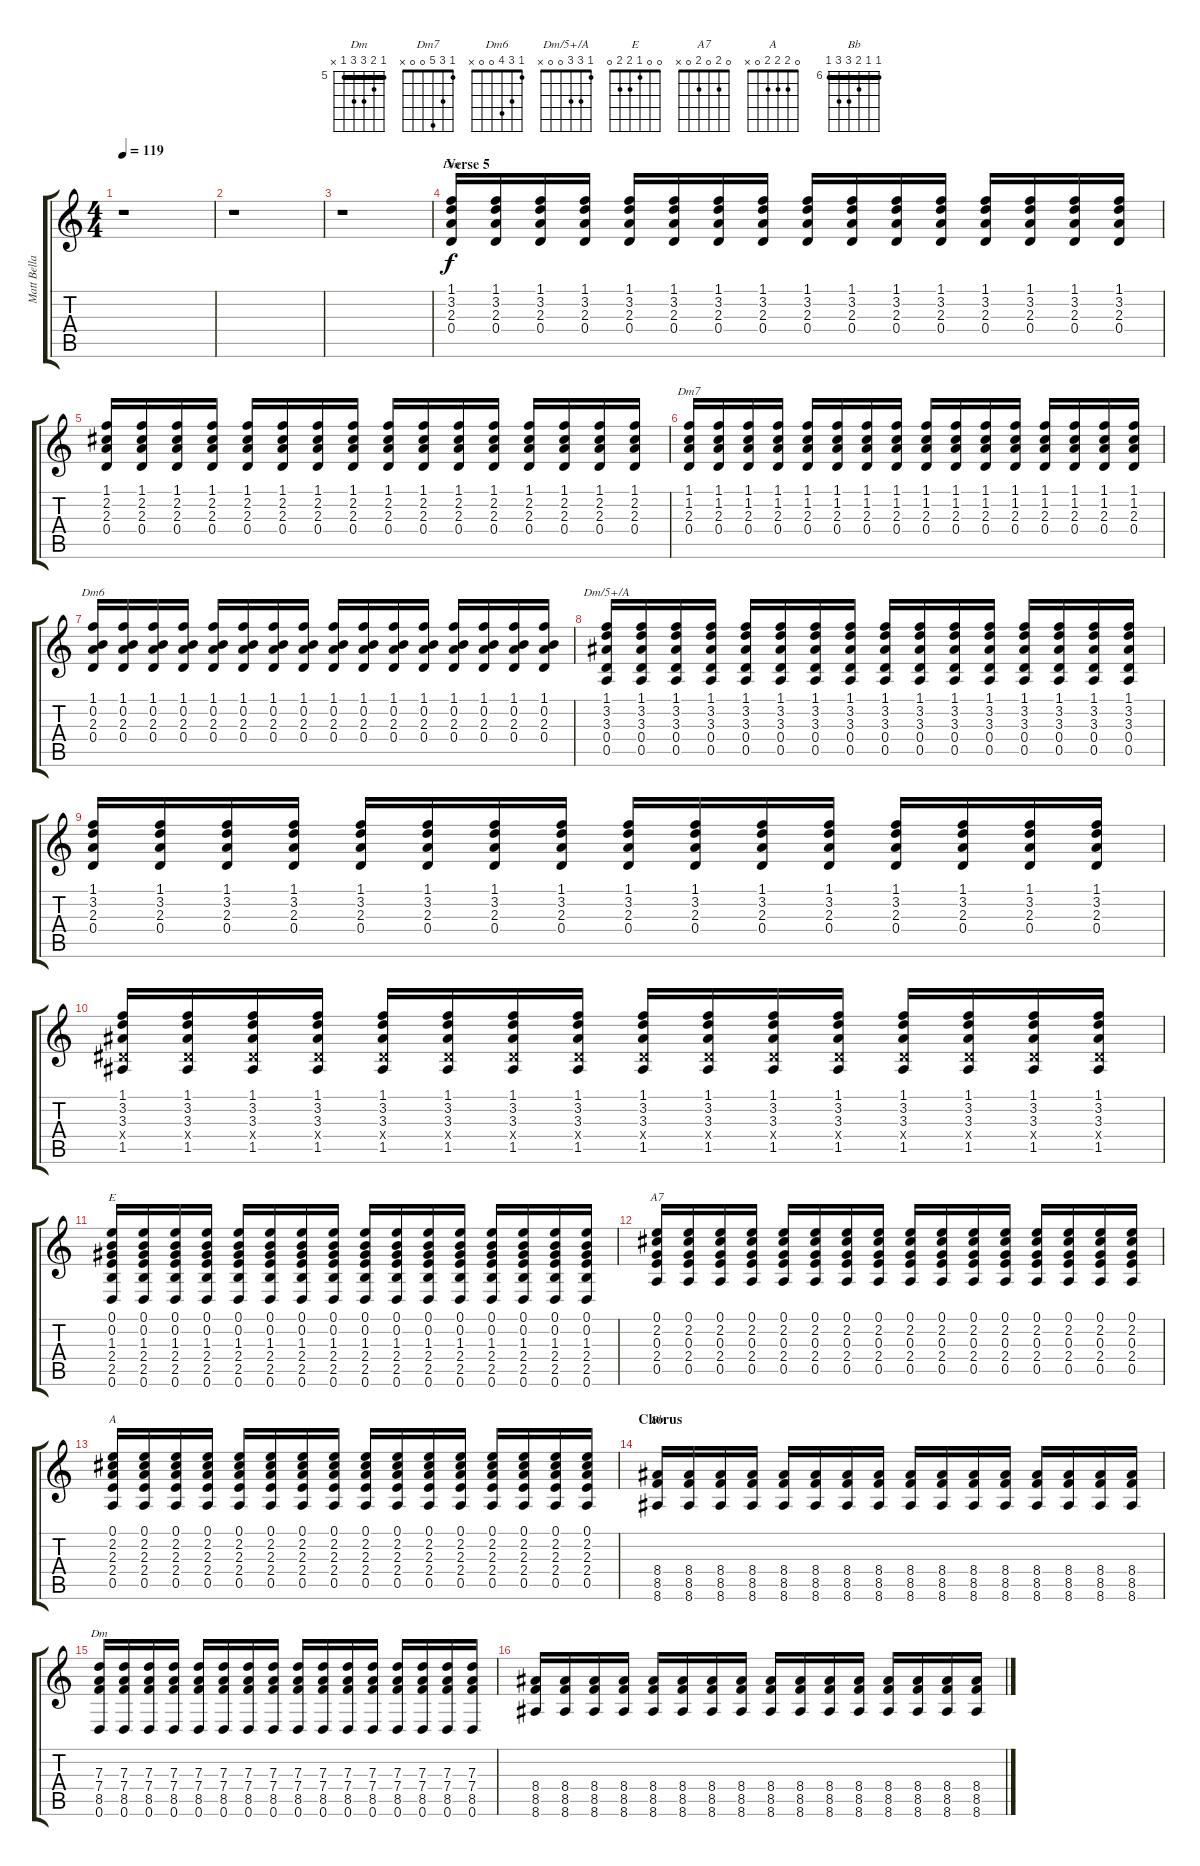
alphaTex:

\track ("Matt Bellamy Guitar" "Matt Bella") {instrument distortionguitar}
\staff {score tabs}
\tuning (E4 B3 G3 D3 A2 D2) {hide}
\chord ("Dm" 1 3 2 0 x x)
\chord ("Dm7" 1 3 5 0 0 x)
\chord ("Dm6" 1 3 4 0 0 x)
\chord ("Dm/5+/A" 1 3 3 0 0 x)
\chord ("E" 0 0 1 2 2 0)
\chord ("A7" 0 2 0 2 0 x)
\chord ("A" 0 2 2 2 0 x)
\chord ("Bb" 6 6 7 8 8 6) {firstfret 6 barre 6}
\chord ("Dm" 5 6 7 7 5 x) {firstfret 5 barre 5}
\ts (4 4)
\tempo 119
\clef g2
\ks c
r.1{dy f} |
r.1 |
r.1 |
\section ("" "Verse 5")
(1.1 3.2 2.3 0.4).16{ch "Dm" volume 9} (1.1 3.2 2.3 0.4).16 (1.1 3.2 2.3 0.4).16 (1.1 3.2 2.3 0.4).16 (1.1 3.2 2.3 0.4).16 (1.1 3.2 2.3 0.4).16 (1.1 3.2 2.3 0.4).16 (1.1 3.2 2.3 0.4).16 (1.1 3.2 2.3 0.4).16 (1.1 3.2 2.3 0.4).16 (1.1 3.2 2.3 0.4).16 (1.1 3.2 2.3 0.4).16 (1.1 3.2 2.3 0.4).16 (1.1 3.2 2.3 0.4).16 (1.1 3.2 2.3 0.4).16 (1.1 3.2 2.3 0.4).16 |
(1.1 2.2 2.3 0.4).16 (1.1 2.2 2.3 0.4).16 (1.1 2.2 2.3 0.4).16 (1.1 2.2 2.3 0.4).16 (1.1 2.2 2.3 0.4).16 (1.1 2.2 2.3 0.4).16 (1.1 2.2 2.3 0.4).16 (1.1 2.2 2.3 0.4).16 (1.1 2.2 2.3 0.4).16 (1.1 2.2 2.3 0.4).16 (1.1 2.2 2.3 0.4).16 (1.1 2.2 2.3 0.4).16 (1.1 2.2 2.3 0.4).16 (1.1 2.2 2.3 0.4).16 (1.1 2.2 2.3 0.4).16 (1.1 2.2 2.3 0.4).16 |
(1.1 1.2 2.3 0.4).16{ch "Dm7"} (1.1 1.2 2.3 0.4).16 (1.1 1.2 2.3 0.4).16 (1.1 1.2 2.3 0.4).16 (1.1 1.2 2.3 0.4).16 (1.1 1.2 2.3 0.4).16 (1.1 1.2 2.3 0.4).16 (1.1 1.2 2.3 0.4).16 (1.1 1.2 2.3 0.4).16 (1.1 1.2 2.3 0.4).16 (1.1 1.2 2.3 0.4).16 (1.1 1.2 2.3 0.4).16 (1.1 1.2 2.3 0.4).16 (1.1 1.2 2.3 0.4).16 (1.1 1.2 2.3 0.4).16 (1.1 1.2 2.3 0.4).16 |
(1.1 0.2 2.3 0.4).16{ch "Dm6"} (1.1 0.2 2.3 0.4).16 (1.1 0.2 2.3 0.4).16 (1.1 0.2 2.3 0.4).16 (1.1 0.2 2.3 0.4).16 (1.1 0.2 2.3 0.4).16 (1.1 0.2 2.3 0.4).16 (1.1 0.2 2.3 0.4).16 (1.1 0.2 2.3 0.4).16 (1.1 0.2 2.3 0.4).16 (1.1 0.2 2.3 0.4).16 (1.1 0.2 2.3 0.4).16 (1.1 0.2 2.3 0.4).16 (1.1 0.2 2.3 0.4).16 (1.1 0.2 2.3 0.4).16 (1.1 0.2 2.3 0.4).16 |
(1.1 3.2 3.3 0.4 0.5).16{ch "Dm/5+/A"} (1.1 3.2 3.3 0.4 0.5).16 (1.1 3.2 3.3 0.4 0.5).16 (1.1 3.2 3.3 0.4 0.5).16 (1.1 3.2 3.3 0.4 0.5).16 (1.1 3.2 3.3 0.4 0.5).16 (1.1 3.2 3.3 0.4 0.5).16 (1.1 3.2 3.3 0.4 0.5).16 (1.1 3.2 3.3 0.4 0.5).16 (1.1 3.2 3.3 0.4 0.5).16 (1.1 3.2 3.3 0.4 0.5).16 (1.1 3.2 3.3 0.4 0.5).16 (1.1 3.2 3.3 0.4 0.5).16 (1.1 3.2 3.3 0.4 0.5).16 (1.1 3.2 3.3 0.4 0.5).16 (1.1 3.2 3.3 0.4 0.5).16 |
(1.1 3.2 2.3 0.4).16 (1.1 3.2 2.3 0.4).16 (1.1 3.2 2.3 0.4).16 (1.1 3.2 2.3 0.4).16 (1.1 3.2 2.3 0.4).16 (1.1 3.2 2.3 0.4).16 (1.1 3.2 2.3 0.4).16 (1.1 3.2 2.3 0.4).16 (1.1 3.2 2.3 0.4).16 (1.1 3.2 2.3 0.4).16 (1.1 3.2 2.3 0.4).16 (1.1 3.2 2.3 0.4).16 (1.1 3.2 2.3 0.4).16 (1.1 3.2 2.3 0.4).16 (1.1 3.2 2.3 0.4).16 (1.1 3.2 2.3 0.4).16 |
(1.1 3.2 3.3 1.4{x} 1.5).16 (1.1 3.2 3.3 1.4{x} 1.5).16 (1.1 3.2 3.3 1.4{x} 1.5).16 (1.1 3.2 3.3 1.4{x} 1.5).16 (1.1 3.2 3.3 1.4{x} 1.5).16 (1.1 3.2 3.3 1.4{x} 1.5).16 (1.1 3.2 3.3 1.4{x} 1.5).16 (1.1 3.2 3.3 1.4{x} 1.5).16 (1.1 3.2 3.3 1.4{x} 1.5).16 (1.1 3.2 3.3 1.4{x} 1.5).16 (1.1 3.2 3.3 1.4{x} 1.5).16 (1.1 3.2 3.3 1.4{x} 1.5).16 (1.1 3.2 3.3 1.4{x} 1.5).16 (1.1 3.2 3.3 1.4{x} 1.5).16 (1.1 3.2 3.3 1.4{x} 1.5).16 (1.1 3.2 3.3 1.4{x} 1.5).16 |
(0.1 0.2 1.3 2.4 2.5 0.6).16{ch "E"} (0.1 0.2 1.3 2.4 2.5 0.6).16 (0.1 0.2 1.3 2.4 2.5 0.6).16 (0.1 0.2 1.3 2.4 2.5 0.6).16 (0.1 0.2 1.3 2.4 2.5 0.6).16 (0.1 0.2 1.3 2.4 2.5 0.6).16 (0.1 0.2 1.3 2.4 2.5 0.6).16 (0.1 0.2 1.3 2.4 2.5 0.6).16 (0.1 0.2 1.3 2.4 2.5 0.6).16 (0.1 0.2 1.3 2.4 2.5 0.6).16 (0.1 0.2 1.3 2.4 2.5 0.6).16 (0.1 0.2 1.3 2.4 2.5 0.6).16 (0.1 0.2 1.3 2.4 2.5 0.6).16 (0.1 0.2 1.3 2.4 2.5 0.6).16 (0.1 0.2 1.3 2.4 2.5 0.6).16 (0.1 0.2 1.3 2.4 2.5 0.6).16 |
(0.1 2.2 0.3 2.4 0.5).16{ch "A7"} (0.1 2.2 0.3 2.4 0.5).16 (0.1 2.2 0.3 2.4 0.5).16 (0.1 2.2 0.3 2.4 0.5).16 (0.1 2.2 0.3 2.4 0.5).16 (0.1 2.2 0.3 2.4 0.5).16 (0.1 2.2 0.3 2.4 0.5).16 (0.1 2.2 0.3 2.4 0.5).16 (0.1 2.2 0.3 2.4 0.5).16 (0.1 2.2 0.3 2.4 0.5).16 (0.1 2.2 0.3 2.4 0.5).16 (0.1 2.2 0.3 2.4 0.5).16 (0.1 2.2 0.3 2.4 0.5).16 (0.1 2.2 0.3 2.4 0.5).16 (0.1 2.2 0.3 2.4 0.5).16 (0.1 2.2 0.3 2.4 0.5).16 |
(0.1 2.2 2.3 2.4 0.5).16{ch "A"} (0.1 2.2 2.3 2.4 0.5).16 (0.1 2.2 2.3 2.4 0.5).16 (0.1 2.2 2.3 2.4 0.5).16 (0.1 2.2 2.3 2.4 0.5).16 (0.1 2.2 2.3 2.4 0.5).16 (0.1 2.2 2.3 2.4 0.5).16 (0.1 2.2 2.3 2.4 0.5).16 (0.1 2.2 2.3 2.4 0.5).16 (0.1 2.2 2.3 2.4 0.5).16 (0.1 2.2 2.3 2.4 0.5).16 (0.1 2.2 2.3 2.4 0.5).16 (0.1 2.2 2.3 2.4 0.5).16 (0.1 2.2 2.3 2.4 0.5).16 (0.1 2.2 2.3 2.4 0.5).16 (0.1 2.2 2.3 2.4 0.5).16 |
\section ("" "Chorus")
(8.4 8.5 8.6).16{ch "Bb"} (8.4 8.5 8.6).16 (8.4 8.5 8.6).16 (8.4 8.5 8.6).16 (8.4 8.5 8.6).16 (8.4 8.5 8.6).16 (8.4 8.5 8.6).16 (8.4 8.5 8.6).16 (8.4 8.5 8.6).16 (8.4 8.5 8.6).16 (8.4 8.5 8.6).16 (8.4 8.5 8.6).16 (8.4 8.5 8.6).16 (8.4 8.5 8.6).16 (8.4 8.5 8.6).16 (8.4 8.5 8.6).16 |
(7.3 7.4 8.5 0.6).16{ch "Dm"} (7.3 7.4 8.5 0.6).16 (7.3 7.4 8.5 0.6).16 (7.3 7.4 8.5 0.6).16 (7.3 7.4 8.5 0.6).16 (7.3 7.4 8.5 0.6).16 (7.3 7.4 8.5 0.6).16 (7.3 7.4 8.5 0.6).16 (7.3 7.4 8.5 0.6).16 (7.3 7.4 8.5 0.6).16 (7.3 7.4 8.5 0.6).16 (7.3 7.4 8.5 0.6).16 (7.3 7.4 8.5 0.6).16 (7.3 7.4 8.5 0.6).16 (7.3 7.4 8.5 0.6).16 (7.3 7.4 8.5 0.6).16 |
(8.4 8.5 8.6).16 (8.4 8.5 8.6).16 (8.4 8.5 8.6).16 (8.4 8.5 8.6).16 (8.4 8.5 8.6).16 (8.4 8.5 8.6).16 (8.4 8.5 8.6).16 (8.4 8.5 8.6).16 (8.4 8.5 8.6).16 (8.4 8.5 8.6).16 (8.4 8.5 8.6).16 (8.4 8.5 8.6).16 (8.4 8.5 8.6).16 (8.4 8.5 8.6).16 (8.4 8.5 8.6).16 (8.4 8.5 8.6).16
